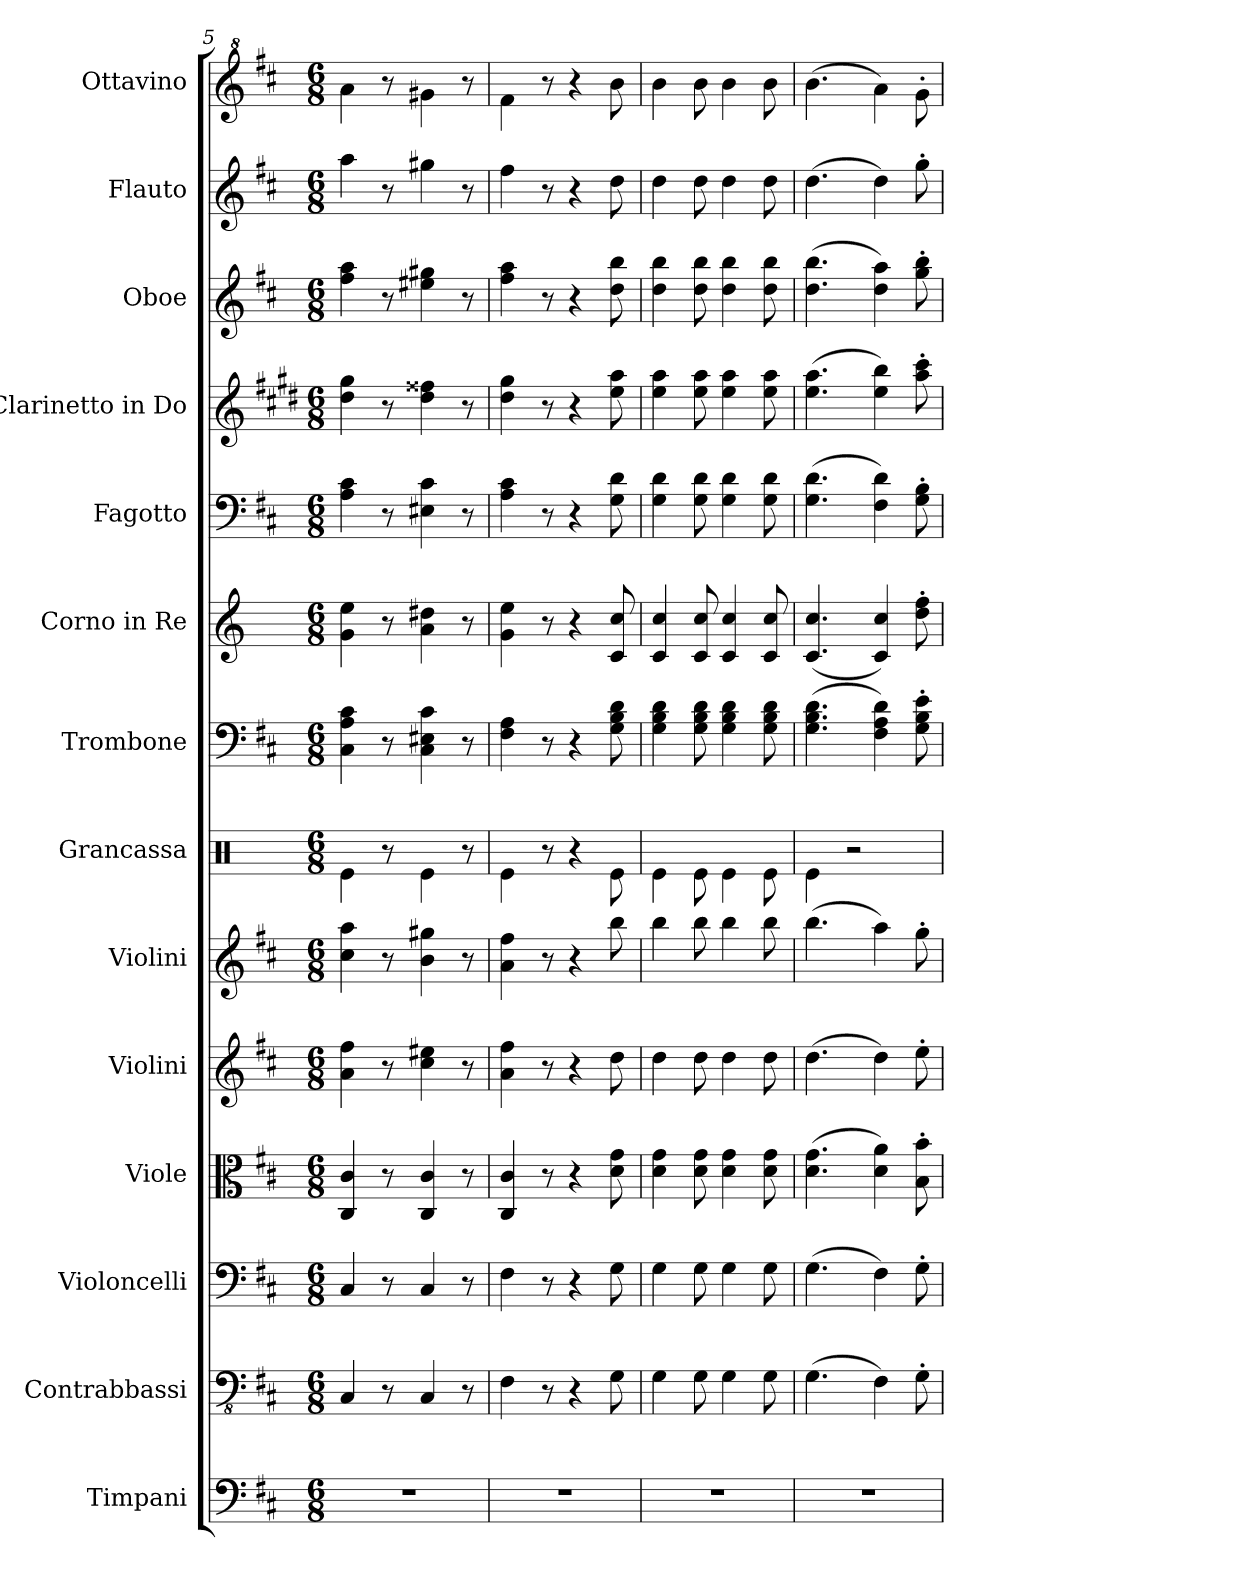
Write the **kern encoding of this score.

**kern	**kern	**kern	**kern	**kern	**kern	**kern	**kern	**kern	**kern	**kern	**kern	**kern	**kern
*part14	*part13	*part12	*part11	*part10	*part9	*part8	*part7	*part6	*part5	*part4	*part3	*part2	*part1
*staff14	*staff13	*staff12	*staff11	*staff10	*staff9	*staff8	*staff7	*staff6	*staff5	*staff4	*staff3	*staff2	*staff1
*I"Timpani	*I"Contrabbassi	*I"Violoncelli	*I"Viole	*I"Violini	*I"Violini	*I"Grancassa	*I"Trombone	*I"Corno in Re	*I"Fagotto	*I"Clarinetto in Do	*I"Oboe	*I"Flauto	*I"Ottavino
*I'Timp.	*I'Cb.	*	*	*I'Vl.	*I'Vl.	*I'Gc.	*I'Tbn.	*I'Cor.	*I'Fag.	*I'Cl. Do	*I'Ob.	*I'Fl.	*I'Ott.
*clefF4	*clefFv4	*clefF4	*clefC3	*clefG2	*clefG2	*clefX	*clefF4	*clefG2	*clefF4	*clefG2	*clefG2	*clefG2	*clefG^2
*	*	*	*	*	*	*	*	*ITrd4c7	*	*ITrd1c2	*	*	*ITrd-7c-12
*k[f#c#]	*k[f#c#]	*k[f#c#]	*k[f#c#]	*k[f#c#]	*k[f#c#]	*k[]	*k[f#c#]	*k[b-]	*k[f#c#]	*k[f#c#]	*k[f#c#]	*k[f#c#]	*k[f#c#]
*M6/8	*M6/8	*M6/8	*M6/8	*M6/8	*M6/8	*M6/8	*M6/8	*M6/8	*M6/8	*M6/8	*M6/8	*M6/8	*M6/8
=5	=5	=5	=5	=5	=5	=5	=5	=5	=5	=5	=5	=5	=5
2.r	4CC#/	4C#/	4C#/ 4c#/	4a\ 4ff#\	4cc#\ 4aa\	4Re\	4C#\ 4A\ 4c#\	4c\ 4a\	4A\ 4c#\	4cc#\ 4ff#\	4ff#\ 4aa\	4aa\	4aaa\
.	8r	8r	8r	8r	8r	8r	8r	8r	8r	8r	8r	8r	8r
.	4CC#/	4C#/	4C#/ 4c#/	4cc#\ 4ee#X\	4b\ 4gg#X\	4Re\	4C#\ 4E#X\ 4c#\	4d\ 4g#X\	4E#X\ 4c#\	4cc#\ 4ee#X\	4ee#X\ 4gg#X\	4gg#X\	4ggg#X\
.	8r	8r	8r	8r	8r	8r	8r	8r	8r	8r	8r	8r	8r
=6	=6	=6	=6	=6	=6	=6	=6	=6	=6	=6	=6	=6	=6
2.r	4FF#\	4F#\	4C#/ 4c#/	4a\ 4ff#\	4a\ 4ff#\	4Re\	4F#\ 4A\	4c\ 4a\	4A\ 4c#\	4cc#\ 4ff#\	4ff#\ 4aa\	4ff#\	4fff#\
.	8r	8r	8r	8r	8r	8r	8r	8r	8r	8r	8r	8r	8r
.	4r	4r	4r	4r	4r	4r	4r	4r	4r	4r	4r	4r	4r
.	8GG\	8G\	8d\ 8g\	8dd\	8bb\	8Re\	8G\ 8B\ 8d\	8F/ 8f/	8G\ 8d\	8dd\ 8gg\	8dd\ 8bb\	8dd\	8bbb\
!!LO:PB:g=z
=7	=7	=7	=7	=7	=7	=7	=7	=7	=7	=7	=7	=7	=7
2.r	4GG\	4G\	4d\ 4g\	4dd\	4bb\	4Re\	4G\ 4B\ 4d\	4F/ 4f/	4G\ 4d\	4dd\ 4gg\	4dd\ 4bb\	4dd\	4bbb\
.	8GG\	8G\	8d\ 8g\	8dd\	8bb\	8Re\	8G\ 8B\ 8d\	8F/ 8f/	8G\ 8d\	8dd\ 8gg\	8dd\ 8bb\	8dd\	8bbb\
.	4GG\	4G\	4d\ 4g\	4dd\	4bb\	4Re\	4G\ 4B\ 4d\	4F/ 4f/	4G\ 4d\	4dd\ 4gg\	4dd\ 4bb\	4dd\	4bbb\
.	8GG\	8G\	8d\ 8g\	8dd\	8bb\	8Re\	8G\ 8B\ 8d\	8F/ 8f/	8G\ 8d\	8dd\ 8gg\	8dd\ 8bb\	8dd\	8bbb\
=8	=8	=8	=8	=8	=8	=8	=8	=8	=8	=8	=8	=8	=8
2.r	(4.GG\	(4.G\	(4.d\ 4.g\	(4.dd\	(4.bb\	4Re\	(4.G\ 4.B\ 4.d\	(4.F/ 4.f/	(4.G\ 4.d\	(4.dd\ 4.gg\	(4.dd\ 4.bb\	(4.dd\	(4.bbb\
.	.	.	.	.	.	2r	.	.	.	.	.	.	.
.	4FF#\)	4F#\)	4d\ 4a\)	4dd\)	4aa\)	.	4F#\ 4A\ 4d\)	4F/ 4f/)	4F#\ 4d\)	4dd\ 4aa\)	4dd\ 4aa\)	4dd\)	4aaa\)
.	8GG'\	8G'\	8B\' 8b\'	8ee'\	8gg'\	.	8G\' 8B\' 8e\'	8g\' 8b-\'	8G\' 8B\'	8gg\' 8bb\'	8gg\' 8bb\'	8gg'\	8ggg'\
=	=	=	=	=	=	=	=	=	=	=	=	=	=
*-	*-	*-	*-	*-	*-	*-	*-	*-	*-	*-	*-	*-	*-
